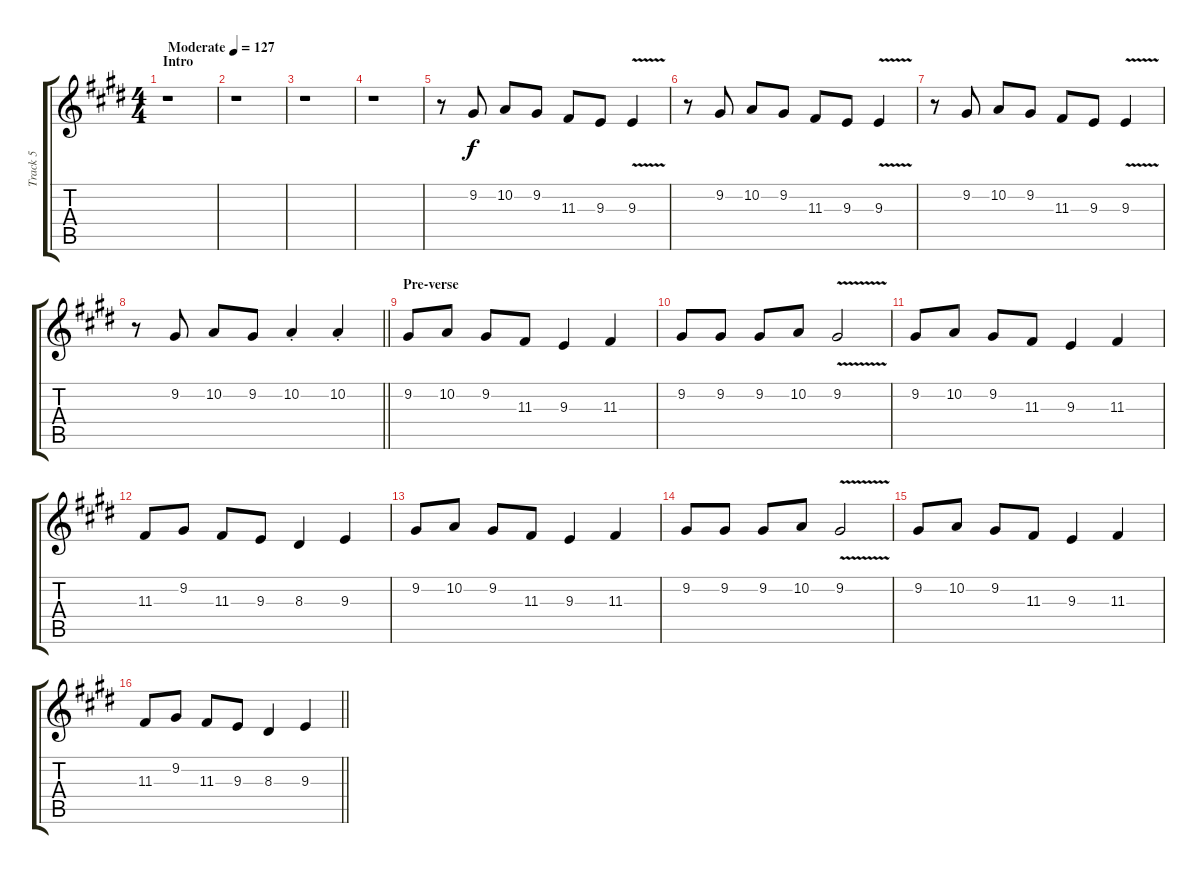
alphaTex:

\track ("Track 5" "Track 5") {instrument pad8sweep}
\staff {score tabs}
\tuning (E4 B3 G3 D3 A2 E2) {hide}
\ts (4 4)
\section ("" "Intro")
\tempo (127 "Moderate")
\clef g2
\ks e
r.1{dy f instrument pad8sweep} |
r.1 |
r.1 |
r.1 |
r.8 9.2.8 10.2.8 9.2.8 11.3.8 9.3.8 9.3{v}.4 |
r.8 9.2.8 10.2.8 9.2.8 11.3.8 9.3.8 9.3{v}.4 |
r.8 9.2.8 10.2.8 9.2.8 11.3.8 9.3.8 9.3{v}.4 |
\barLineRight lightlight
r.8 9.2.8 10.2.8 9.2.8 10.2{st}.4 10.2{st}.4 |
\section ("" "Pre-verse")
9.2.8 10.2.8 9.2.8 11.3.8 9.3.4 11.3.4 |
9.2.8 9.2.8 9.2.8 10.2.8 9.2{v}.2 |
9.2.8 10.2.8 9.2.8 11.3.8 9.3.4 11.3.4 |
11.3.8 9.2.8 11.3.8 9.3.8 8.3.4 9.3.4 |
9.2.8 10.2.8 9.2.8 11.3.8 9.3.4 11.3.4 |
9.2.8 9.2.8 9.2.8 10.2.8 9.2{v}.2 |
9.2.8 10.2.8 9.2.8 11.3.8 9.3.4 11.3.4 |
\barLineRight lightlight
11.3.8 9.2.8 11.3.8 9.3.8 8.3.4 9.3.4
